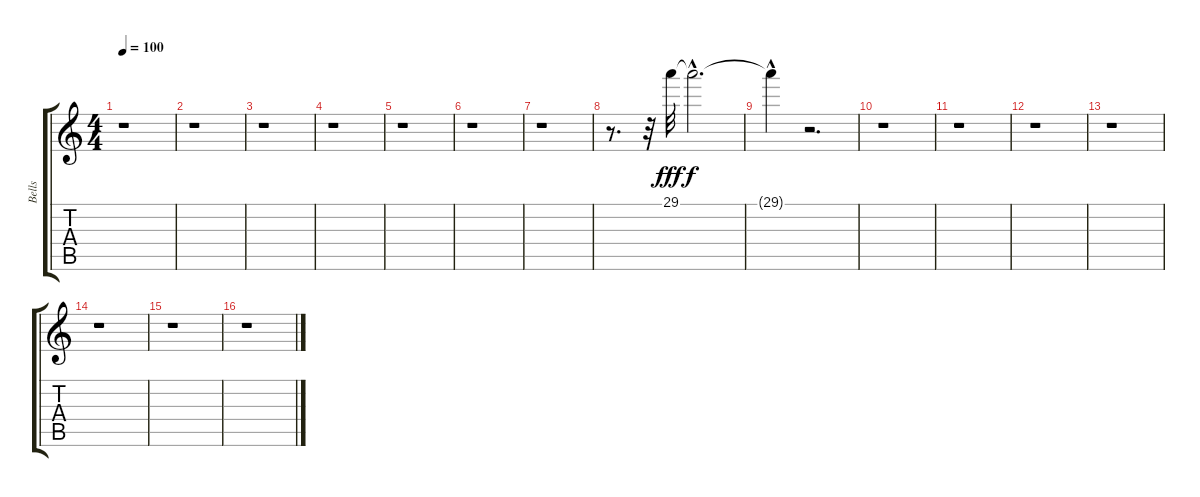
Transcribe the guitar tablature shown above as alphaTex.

\track ("Bells" "Bells") {instrument glockenspiel}
\staff {score tabs}
\tuning (E4 B3 G3 D3 A2 E2) {hide}
\ts (4 4)
\tempo 100
\clef g2
\ks c
r.1{dy fff instrument glockenspiel} |
r.1 |
r.1 |
r.1 |
r.1 |
r.1 |
r.1 |
r.8{d} r.32 29.1.32 29.1{hac t}.2{d dy f} |
29.1{hac t}.4 r.2{d} |
r.1 |
r.1 |
r.1 |
r.1 |
r.1 |
r.1 |
r.1
